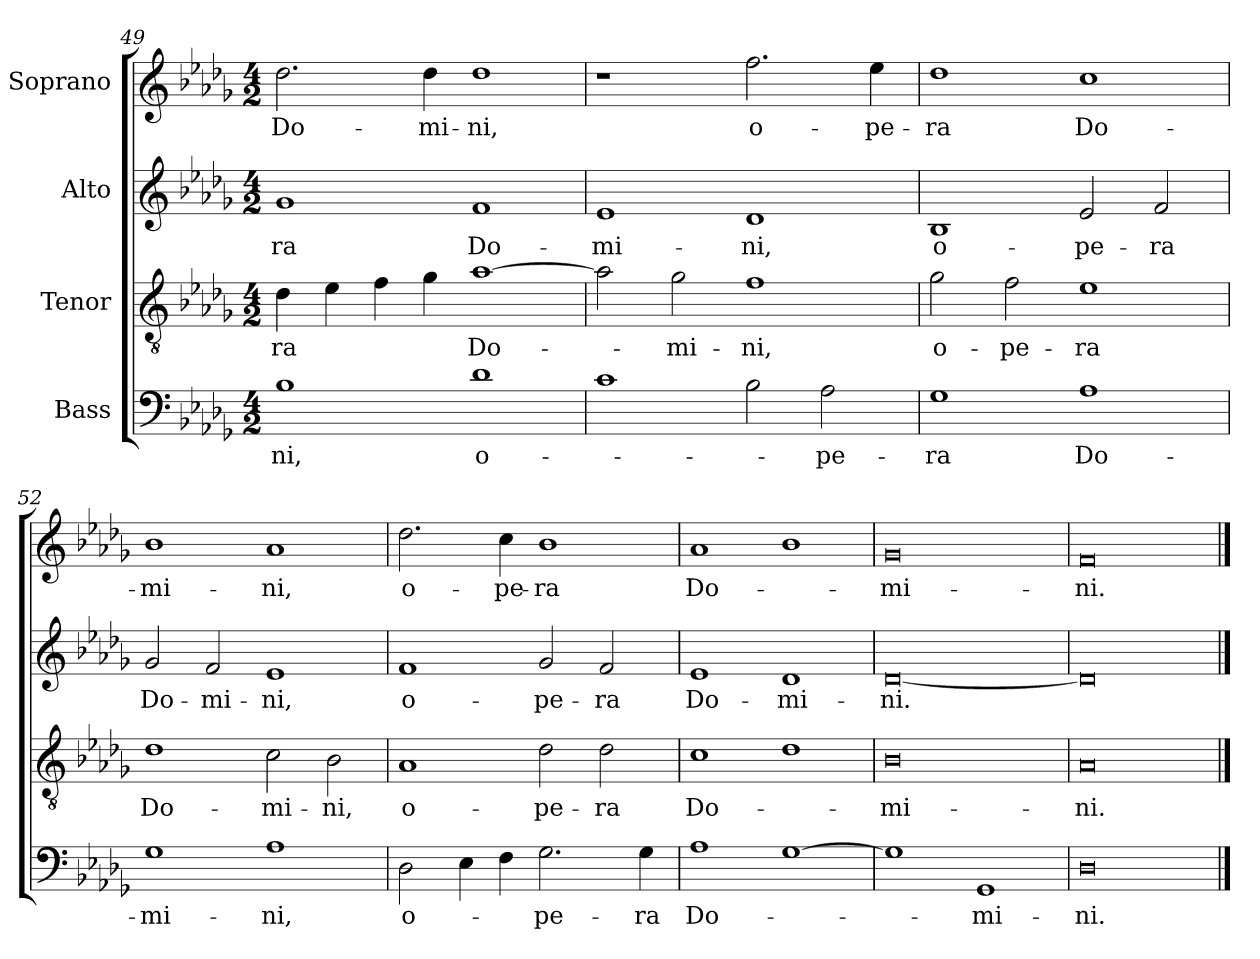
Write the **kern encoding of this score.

**kern	**text	**kern	**text	**kern	**text	**kern	**text
*part4	*part4	*part3	*part3	*part2	*part2	*part1	*part1
*staff4	*staff4	*staff3	*staff3	*staff2	*staff2	*staff1	*staff1
*I"Bass	*	*I"Tenor	*	*I"Alto	*	*I"Soprano	*
!!LO:LB:g=z
*clefF4	*	*clefGv2	*	*clefG2	*	*clefG2	*
*k[b-e-a-d-g-]	*	*k[b-e-a-d-g-]	*	*k[b-e-a-d-g-]	*	*k[b-e-a-d-g-]	*
*D-:	*	*D-:	*	*D-:	*	*D-:	*
*M4/2	*	*M4/2	*	*M4/2	*	*M4/2	*
=49	=49	=49	=49	=49	=49	=49	=49
!	!LO:LY:b	!	!LO:LY:b	!	!LO:LY:b	!	!LO:LY:b
1B-	-ni,	4d-\	-ra	1g-	-ra	2.dd-\	Do-
.	.	4e-\	.	.	.	.	.
.	.	4f\	.	.	.	.	.
!	!	!	!	!	!	!	!LO:LY:b
.	.	4g-\	.	.	.	4dd-\	-mi-
!	!LO:LY:b	!	!LO:LY:b	!	!LO:LY:b	!	!LO:LY:b
1d-	o-	[1a-	Do-	1f	Do-	1dd-	-ni,
=50	=50	=50	=50	=50	=50	=50	=50
!	!	!	!	!	!LO:LY:b	!	!
1c	.	2a-\]	.	1e-	-mi-	1r	.
!	!	!	!LO:LY:b	!	!	!	!
.	.	2g-\	-mi-	.	.	.	.
!	!	!	!LO:LY:b	!	!LO:LY:b	!	!LO:LY:b
2B-\	.	1f	-ni,	1d-	-ni,	2.ff\	o-
!	!LO:LY:b	!	!	!	!	!	!
2A-\	-pe-	.	.	.	.	.	.
!	!	!	!	!	!	!	!LO:LY:b
.	.	.	.	.	.	4ee-\	-pe-
=51	=51	=51	=51	=51	=51	=51	=51
!	!LO:LY:b	!	!LO:LY:b	!	!LO:LY:b	!	!LO:LY:b
1G-	-ra	2g-\	o-	1B-	o-	1dd-	-ra
!	!	!	!LO:LY:b	!	!	!	!
.	.	2f\	-pe-	.	.	.	.
!	!LO:LY:b	!	!LO:LY:b	!	!LO:LY:b	!	!LO:LY:b
1A-	Do-	1e-	-ra	2e-/	-pe-	1cc	Do-
!	!	!	!	!	!LO:LY:b	!	!
.	.	.	.	2f/	-ra	.	.
=52	=52	=52	=52	=52	=52	=52	=52
!	!LO:LY:b	!	!LO:LY:b	!	!LO:LY:b	!	!LO:LY:b
1G-	-mi-	1d-	Do-	2g-/	Do-	1b-	-mi-
!	!	!	!	!	!LO:LY:b	!	!
.	.	.	.	2f/	-mi-	.	.
!	!LO:LY:b	!	!LO:LY:b	!	!LO:LY:b	!	!LO:LY:b
1A-	-ni,	2c\	-mi-	1e-	-ni,	1a-	-ni,
!	!	!	!LO:LY:b	!	!	!	!
.	.	2B-\	-ni,	.	.	.	.
=53	=53	=53	=53	=53	=53	=53	=53
!	!LO:LY:b	!	!LO:LY:b	!	!LO:LY:b	!	!LO:LY:b
2D-\	o-	1A-	o-	1f	o-	2.dd-\	o-
4E-\	.	.	.	.	.	.	.
!	!	!	!	!	!	!	!LO:LY:b
4F\	.	.	.	.	.	4cc\	-pe-
!	!LO:LY:b	!	!LO:LY:b	!	!LO:LY:b	!	!LO:LY:b
2.G-\	-pe-	2d-\	-pe-	2g-/	-pe-	1b-	-ra
!	!	!	!LO:LY:b	!	!LO:LY:b	!	!
.	.	2d-\	-ra	2f/	-ra	.	.
!	!LO:LY:b	!	!	!	!	!	!
4G-\	-ra	.	.	.	.	.	.
=54	=54	=54	=54	=54	=54	=54	=54
!	!LO:LY:b	!	!LO:LY:b	!	!LO:LY:b	!	!LO:LY:b
1A-	Do-	1c	Do-	1e-	Do-	1a-	Do-
!	!	!	!	!	!LO:LY:b	!	!
[1G-	.	1d-	.	1d-	-mi-	1b-	.
!!LO:PB:g=z
=55	=55	=55	=55	=55	=55	=55	=55
!	!	!	!LO:LY:b	!	!LO:LY:b	!	!LO:LY:b
1G-]	.	0B-	-mi-	[0d-	-ni.	0g-	-mi-
!	!LO:LY:b	!	!	!	!	!	!
1GG-	-mi-	.	.	.	.	.	.
=56	=56	=56	=56	=56	=56	=56	=56
!	!LO:LY:b	!	!LO:LY:b	!	!	!	!LO:LY:b
0D-	-ni.	0A-	-ni.	0d-]	.	0f	-ni.
==	==	==	==	==	==	==	==
*-	*-	*-	*-	*-	*-	*-	*-
